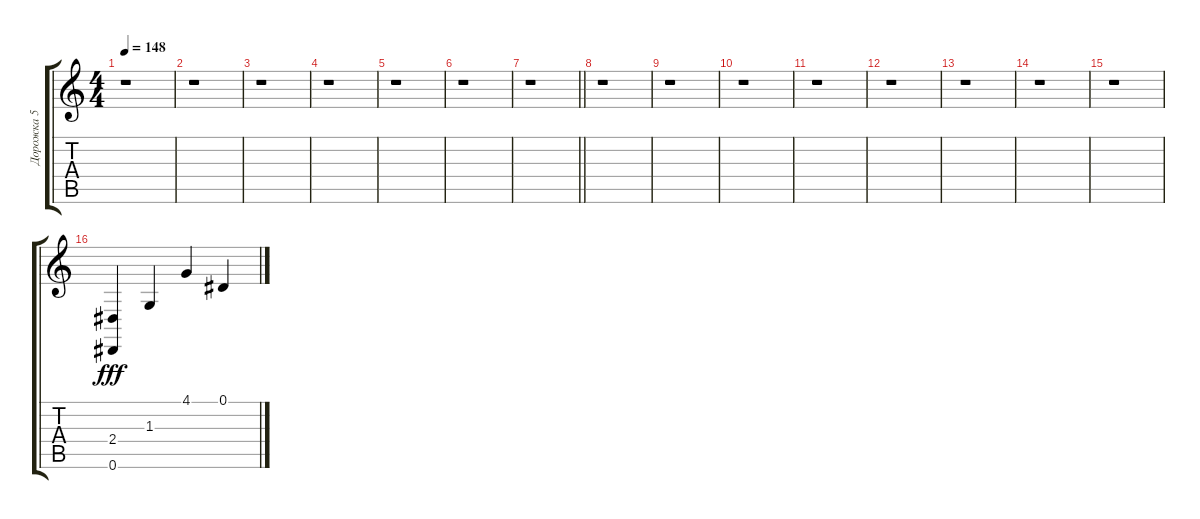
\track ("Дорожка 5" "Дорожка 5") {instrument brightacousticpiano}
\staff {score tabs}
\tuning (Eb4 Bb3 Gb3 Db3 Ab2 Eb2) {hide}
\ts (4 4)
\tempo 148
\clef g2
\ks c
r.1{dy fff} |
r.1 |
r.1 |
r.1 |
r.1 |
r.1 |
\barLineRight lightlight
r.1 |
r.1 |
r.1 |
r.1 |
r.1 |
r.1 |
r.1 |
r.1 |
r.1 |
(2.4 0.6).4 1.3.4 4.1.4 0.1.4
